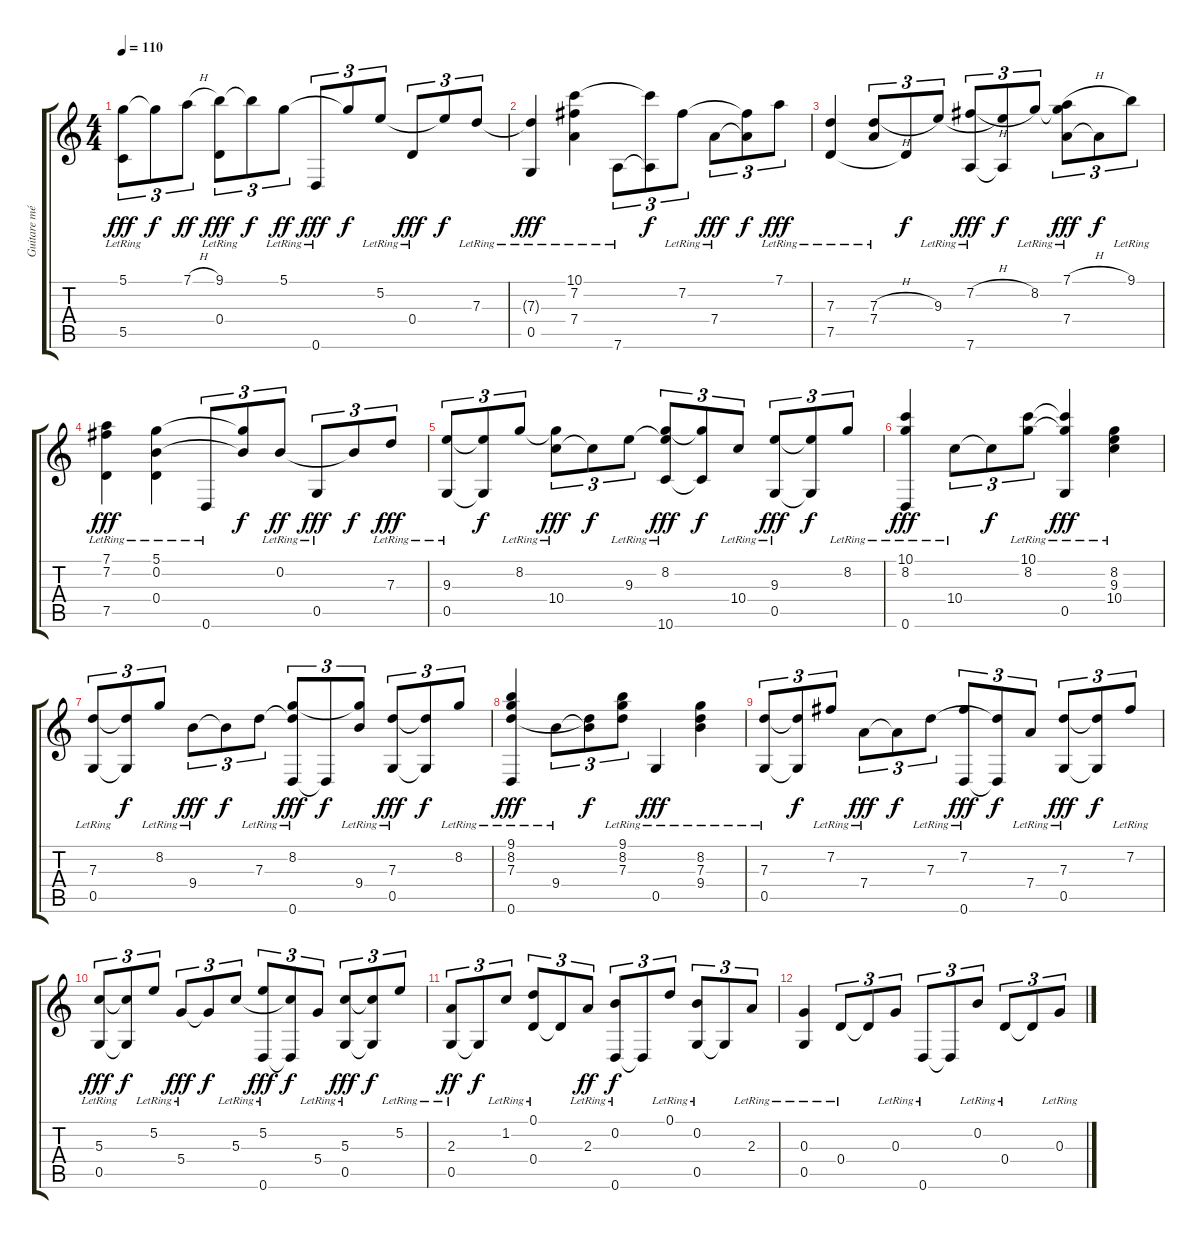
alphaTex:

\track ("Guitare mélodie 1" "Guitare mé") {instrument acousticguitarsteel}
\staff {score tabs}
\tuning (D4 B3 G3 D3 G2 D2) {hide}
\ts (4 4)
\tempo 110
\clef g2
\ks c
(5.1{lr} 5.5{lr}).8{tu (3 2) dy fff} 5.1{t}.8{tu (3 2) dy f} 7.1{h}.8{tu (3 2) dy ff} (9.1{lr} 0.4{lr}).8{tu (3 2) dy fff} 9.1{t}.8{tu (3 2) dy f} 5.1{lr}.8{tu (3 2) dy ff} 0.6{lr}.8{tu (3 2) dy fff} 5.1{t}.8{tu (3 2) dy f} 5.2{lr}.8{tu (3 2)} 0.4{lr}.8{tu (3 2) dy fff} 5.2{t}.8{tu (3 2) dy f} 7.3{lr}.8{tu (3 2)} |
(7.3{t} 0.5{lr}).4{dy fff} (10.1{lr} 7.2{lr} 7.4{lr}).4{volume 9} 7.6{lr}.8{tu (3 2)} (10.1{t} 7.6{t}).8{tu (3 2) dy f} 7.2{lr}.8{tu (3 2)} 7.4{lr}.8{tu (3 2) dy fff} (7.2{t} 7.4{t}).8{tu (3 2) dy f} 7.1{lr}.8{tu (3 2) dy fff} |
(7.3{lr} 7.5{lr}).4 (7.3{h} 7.4{lr}).8{tu (3 2)} 7.5{t}.8{tu (3 2) dy f} 9.3{lr}.8{tu (3 2)} (7.2{h} 7.6{lr}).8{tu (3 2) dy fff} (9.3{t} 7.6{t}).8{tu (3 2) dy f} 8.2{lr}.8{tu (3 2)} (7.1{h} 8.2{t} 7.4{lr}).8{tu (3 2) dy fff volume 7} 7.4{t}.8{tu (3 2) dy f} 9.1{lr}.8{tu (3 2)} |
(7.1{lr} 7.2{lr} 7.5{lr}).4{dy fff} (5.1{lr} 0.2{lr} 0.4{lr}).4 0.6{lr}.8{tu (3 2)} (5.1{t} 0.2{t}).8{tu (3 2) dy f} 0.2{lr}.8{tu (3 2) dy ff} 0.5{lr}.8{tu (3 2) dy fff} 0.2{t}.8{tu (3 2) dy f} 7.3{lr}.8{tu (3 2) dy fff} |
(9.3{lr} 0.5{lr}).8{tu (3 2)} (9.3{t} 0.5{t}).8{tu (3 2) dy f} 8.2{lr}.8{tu (3 2) volume 5} (8.2{t} 10.4{lr}).8{tu (3 2) dy fff} 10.4{t}.8{tu (3 2) dy f} 9.3{lr}.8{tu (3 2)} (8.2{lr} 9.3{t} 10.6{lr}).8{tu (3 2) dy fff} (8.2{t} 10.6{t}).8{tu (3 2) dy f} 10.4{lr}.8{tu (3 2)} (9.3{lr} 0.5{lr}).8{tu (3 2) dy fff} (9.3{t} 0.5{t}).8{tu (3 2) dy f} 8.2{lr}.8{tu (3 2)} |
(10.1{lr} 8.2{lr} 0.6{lr}).4{dy fff} 10.4{lr}.8{tu (3 2)} 10.4{t}.8{tu (3 2) dy f} (10.1{lr} 8.2{lr}).8{tu (3 2)} (10.1{t} 8.2{t} 0.5{lr}).4{dy fff} (8.2{lr} 9.3{lr} 10.4{lr}).4 |
(7.3{lr} 0.5{lr}).8{tu (3 2)} (7.3{t} 0.5{t}).8{tu (3 2) dy f} 8.2{lr}.8{tu (3 2)} 9.4{lr}.8{tu (3 2) dy fff} 9.4{t}.8{tu (3 2) dy f} 7.3{lr}.8{tu (3 2)} (8.2{lr} 7.3{t} 0.6{lr}).8{tu (3 2) dy fff} 0.6{t}.8{tu (3 2) dy f} (8.2{t} 9.4{lr}).8{tu (3 2)} (7.3{lr} 0.5{lr}).8{tu (3 2) dy fff} (7.3{t} 0.5{t}).8{tu (3 2) dy f} 8.2{lr}.8{tu (3 2)} |
(9.1{lr} 8.2{lr} 7.3{lr} 0.6{lr}).4{dy fff} 9.4{lr}.8{tu (3 2)} (7.3{t} 9.4{t}).8{tu (3 2) dy f} (9.1{lr} 8.2{lr} 7.3{lr}).8{tu (3 2)} 0.5{lr}.4{dy fff} (8.2{lr} 7.3{lr} 9.4{lr}).4 |
(7.3{lr} 0.5{lr}).8{tu (3 2)} (7.3{t} 0.5{t}).8{tu (3 2) dy f} 7.2{lr}.8{tu (3 2)} 7.4{lr}.8{tu (3 2) dy fff} 7.4{t}.8{tu (3 2) dy f} 7.3{lr}.8{tu (3 2)} (7.2{lr} 0.6{lr}).8{tu (3 2) dy fff} (7.3{t} 0.6{t}).8{tu (3 2) dy f} 7.4{lr}.8{tu (3 2)} (7.3{lr} 0.5{lr}).8{tu (3 2) dy fff} (7.3{t} 0.5{t}).8{tu (3 2) dy f} 7.2{lr}.8{tu (3 2)} |
(5.3{lr} 0.5{lr}).8{tu (3 2) dy fff} (5.3{t} 0.5{t}).8{tu (3 2) dy f} 5.2{lr}.8{tu (3 2) volume 4} 5.4{lr}.8{tu (3 2) dy fff} 5.4{t}.8{tu (3 2) dy f} 5.3{lr}.8{tu (3 2)} (5.2{lr} 0.6{lr}).8{tu (3 2) dy fff} (5.3{t} 0.6{t}).8{tu (3 2) dy f} 5.4{lr}.8{tu (3 2)} (5.3{lr} 0.5{lr}).8{tu (3 2) dy fff} (5.3{t} 0.5{t}).8{tu (3 2) dy f} 5.2{lr}.8{tu (3 2)} |
(2.3{lr} 0.5{lr}).8{tu (3 2) dy ff volume 3} 0.5{t}.8{tu (3 2) dy f} 1.2{lr}.8{tu (3 2)} (0.1{lr} 0.4{lr}).8{tu (3 2)} 0.4{t}.8{tu (3 2)} 2.3{lr}.8{tu (3 2) dy ff} (0.2{lr} 0.6{lr}).8{tu (3 2) dy f} 0.6{t}.8{tu (3 2)} 0.1{lr}.8{tu (3 2)} (0.2{lr} 0.5{lr}).8{tu (3 2)} 0.5{t}.8{tu (3 2)} 2.3{lr}.8{tu (3 2)} |
(0.3 0.5{lr}).4{volume 2} 0.4{lr}.8{tu (3 2)} 0.4{t}.8{tu (3 2)} 0.3{lr}.8{tu (3 2) volume 1} 0.6{lr}.8{tu (3 2)} 0.6{t}.8{tu (3 2)} 0.2{lr}.8{tu (3 2)} 0.4{lr}.8{tu (3 2)} 0.4{t}.8{tu (3 2)} 0.3{lr}.8{tu (3 2) volume 0}
